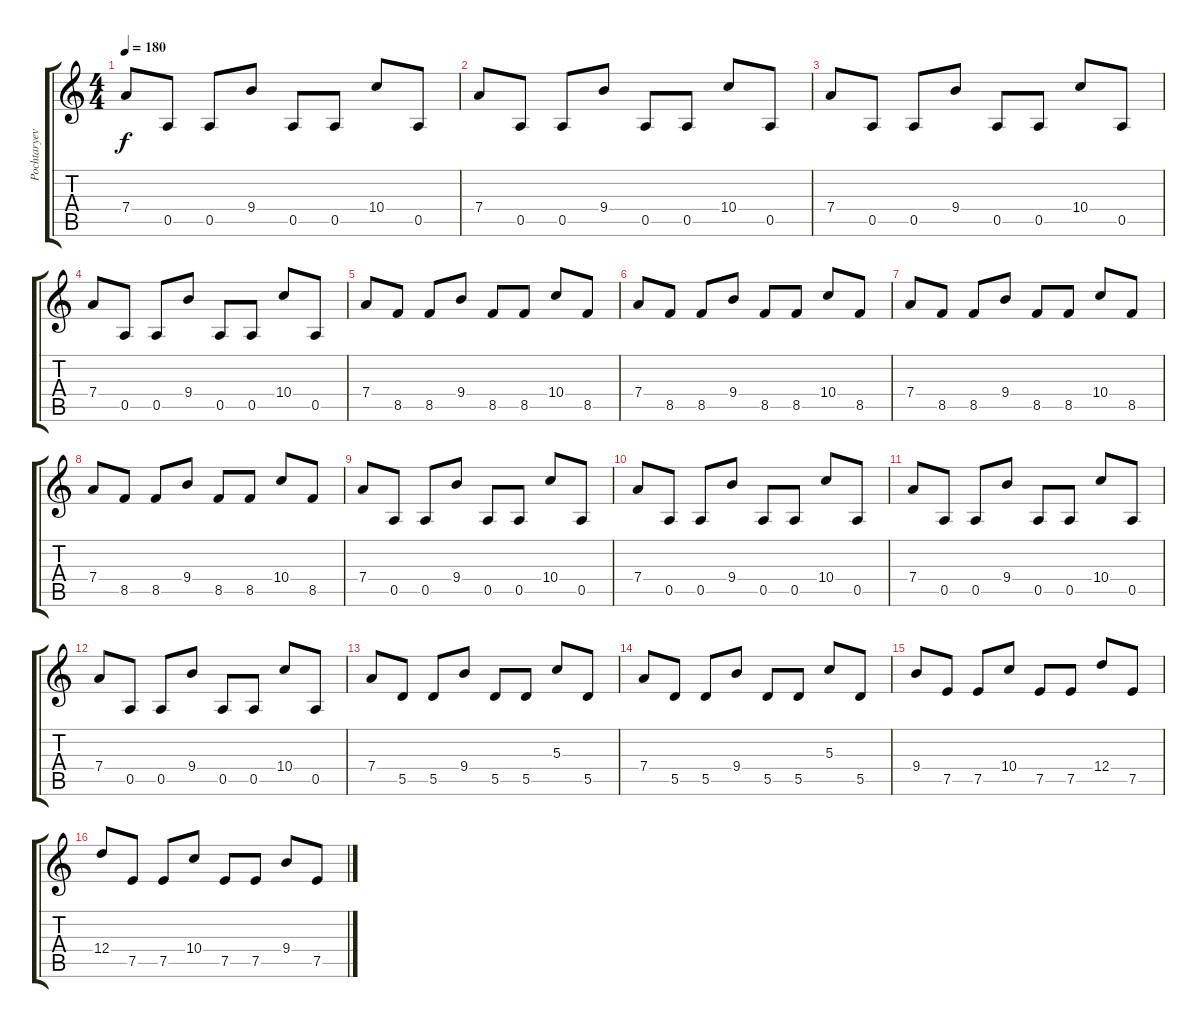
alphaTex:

\track ("Pochtaryev Zhenya" "Pochtaryev") {instrument overdrivenguitar}
\staff {score tabs}
\tuning (E4 B3 G3 D3 A2 E2) {hide}
\ts (4 4)
\tempo 180
\clef g2
\ks c
7.4.8{dy f} 0.5.8 0.5.8 9.4.8 0.5.8 0.5.8 10.4.8 0.5.8 |
7.4.8 0.5.8 0.5.8 9.4.8 0.5.8 0.5.8 10.4.8 0.5.8 |
7.4.8 0.5.8 0.5.8 9.4.8 0.5.8 0.5.8 10.4.8 0.5.8 |
7.4.8 0.5.8 0.5.8 9.4.8 0.5.8 0.5.8 10.4.8 0.5.8 |
7.4.8 8.5.8 8.5.8 9.4.8 8.5.8 8.5.8 10.4.8 8.5.8 |
7.4.8 8.5.8 8.5.8 9.4.8 8.5.8 8.5.8 10.4.8 8.5.8 |
7.4.8 8.5.8 8.5.8 9.4.8 8.5.8 8.5.8 10.4.8 8.5.8 |
7.4.8 8.5.8 8.5.8 9.4.8 8.5.8 8.5.8 10.4.8 8.5.8 |
7.4.8 0.5.8 0.5.8 9.4.8 0.5.8 0.5.8 10.4.8 0.5.8 |
7.4.8 0.5.8 0.5.8 9.4.8 0.5.8 0.5.8 10.4.8 0.5.8 |
7.4.8 0.5.8 0.5.8 9.4.8 0.5.8 0.5.8 10.4.8 0.5.8 |
7.4.8 0.5.8 0.5.8 9.4.8 0.5.8 0.5.8 10.4.8 0.5.8 |
7.4.8 5.5.8 5.5.8 9.4.8 5.5.8 5.5.8 5.3.8 5.5.8 |
7.4.8 5.5.8 5.5.8 9.4.8 5.5.8 5.5.8 5.3.8 5.5.8 |
9.4.8 7.5.8 7.5.8 10.4.8 7.5.8 7.5.8 12.4.8 7.5.8 |
12.4.8 7.5.8 7.5.8 10.4.8 7.5.8 7.5.8 9.4.8 7.5.8
